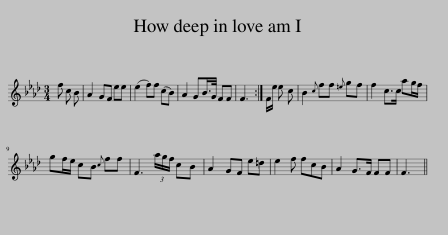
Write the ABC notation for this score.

X:1
L:1/8
M:3/4
I:linebreak $
K:Fmin
V:1 treble
V:1
 f c B | A2 GF ee | (e2 f)f (cB) | A2 GB/>G/ FF | F3 :| %5
 F/e/ e c | B2{c} ff{=e} gf | f2 c>c ag/f/ |$ gf/e/ cB{c} ff | F3 (3a/g/f/ cB | %10
 A2 GF e=d | e2 f fcB | A2 G>F FF | F3 || %14
